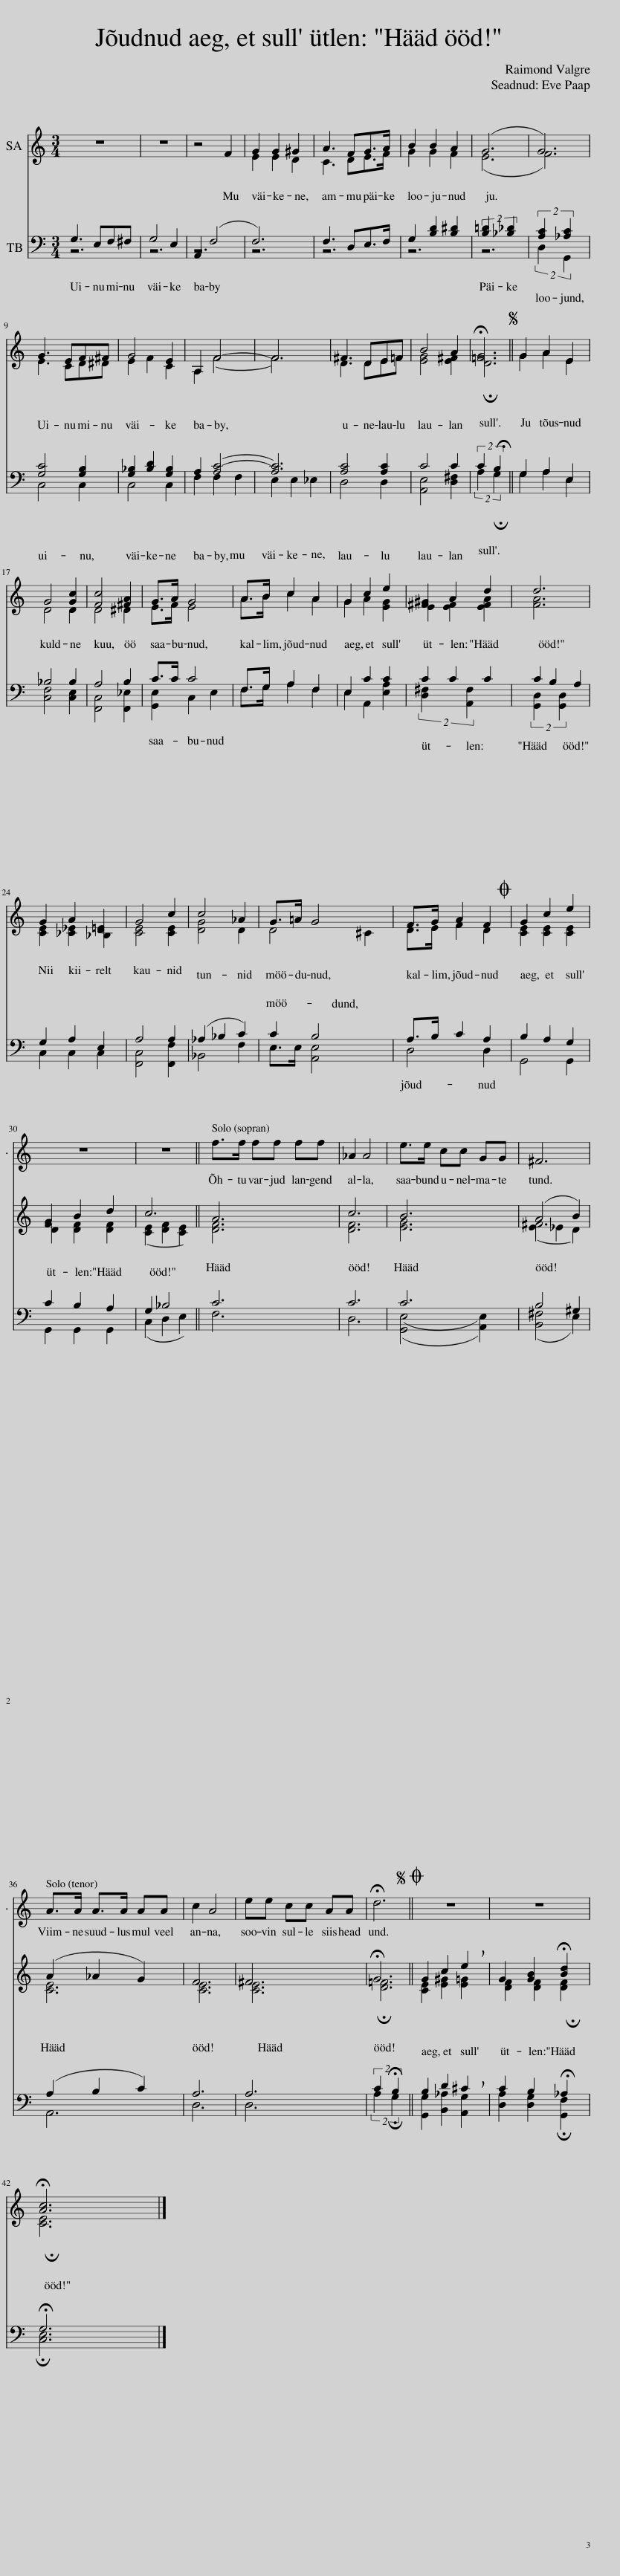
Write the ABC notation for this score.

X:1
%%score 1 ( 2 3 4 ) ( 5 6 )
L:1/8
M:3/4
I:linebreak $
K:C
V:1 treble
V:2 treble
V:3 treble
V:4 treble
V:5 bass
V:6 bass
V:1
 z6 | z6 | z6 | z6 | z6 | %5
 z6 | z6 | z6 |$ z6 | z6 | %10
 z6 | z6 | z6 | z6 | z6 || %15
S z6 |$ z6 | z6 | z6 | z6 | %20
 z6 | z6 | z6 |$ z6 | z6 | %25
 z6 | z6 | z6 |O z6 |$ z6 | %30
 z6 || f>f ff ff | _A2 A4 | e>e cc GG | ^F6 |$ %35
 A>A A>A AA | c2 A4 | ee cc AA | !fermata!d6 ||SSO z6 | %40
 z6 |$ z6 |] %42
V:2
 z6 | z6 | z4 F2 | G2 G2 ^G2 | A3 FG>A | %5
 B2 B2 A2 | (G6 | G6) |$ G3 EF^F | G4 E2 | %10
 A,2 F4 | F6 | ^F3 DE=F | B4 A2 | !fermata!G6 || %15
 G2 A2 E2 |$ G4 [Gc]2 | [Fc]4 [^FA]2 | G>A G4 | A>B c2 A2 | %20
 G2 c2 e2 | ^G2 A2 d2 | d6 |$ G2 A2 =E2 | G4 c2 | %25
 c4 _A2 | G>=A G4 | F>G A2 F2 | G2 c2 e2 |$ G2 B2 d2 | %30
 c6 || A6 | c6 | B6 | (A4 B2) |$ %35
 (A2 _A2 G2) | F6 | ^F6 | !fermata!G6 || G2 c2 !breath!e2 | %40
 G2 [GB]2 !fermata![Bd]2 |$ !fermata![Ac]6 |] %42
V:3
 x6 | x6 | x6 | E2 E2 D2 | C3 DE>F | %5
 G2 G2 F2 | (E6 | F6) |$ E3 CD^D | E2 F2 C2 | %10
 A,2 ((F4 | F6)) | D3 DEF | [EG]4 [E^F]2 | !fermata![D=F]6 || %15
 G2 A2 E2 |$ D4 D2 | D4 ^D2 | E>F E4 | A>B c2 A2 | %20
 G2 A2 [EG]2 | [E^F]2 [EF]2 [EFA]2 | [FA]6 |$ [CE]2 [_C_E]2 [_B,D]2 | [CE]4 [CE]2 | %25
 [DG]4 D2 | D4 ^C2 | D>E F2 D2 | [CE]2 [CE]2 [CE]2 |$ [DF]2 [DF]2 [DF]2 | %30
 ([CE]2 [DF]2) [CE]2 || [DF]6 | [DF]6 | [EG]6 | ^F6 |$ %35
 [CE]6 | [CE]6 | [CE]6 | !fermata![D=F]6 || [CE]2 [E^G]2 [E=G]2 | %40
 [DF]2 [DF]2 !fermata![DF]2 |$ !fermata![CE]6 |] %42
V:4
 x6 | x6 | x6 | x6 | x6 | %5
 x6 | x6 | x6 |$ x6 | x6 | %10
 x6 | x6 | x6 | x6 | x6 || %15
 x6 |$ x6 | x6 | x6 | x6 | %20
 x6 | x6 | x6 |$ x6 | x6 | %25
 x6 | x6 | x6 | x6 |$ x6 | %30
 x6 || x6 | x6 | x6 | (E2 _E2 D2) |$ %35
 x6 | x6 | x6 | x6 || x6 | %40
 x6 |$ x6 |] %42
V:5
 G,3 E,F,^F, | G,4 E,2 | A,,2 (F,4 | F,6) | F,3 D,E,>F, | %5
 G,2 [B,D]2 [B,^D]2 | (2:3:2[B,=D]2 [_B,_D]2 | (2:3:2[A,C]2 [_A,C]2 |$ [G,C]4 [G,B,]2 | [G,_B,]2 [B,D]2 [G,B,]2 | %10
 A,2 (([A,C]4 | [A,C]6)) | [A,C]4 [A,C]2 | C4 C2 | (2:3:2C2 !fermata!B,2 || %15
 G,2 A,2 E,2 |$ _B,4 B,2 | A,4 B,2 | C>C C4 | F,>G, A,2 F,2 | %20
 E,2 C2 C2 | C2 C2 C2 | C2 B,2 A,2 |$ G,2 A,2 E,2 | A,4 A,2 | %25
 (_A,2 _B,2 C2) | C2 B,4 | A,>B, C2 A,2 | B,2 A,2 G,2 |$ C2 B,2 A,2 | %30
 G,2 _B,4 || C6 | C6 | C6 | B,4 ^G,2 |$ %35
 (A,2 B,2 C2) | A,6 | A,6 | (2:3:2C2 !fermata!B,2 || B,2 D2 !breath!^C2 | %40
 C2 B,2 !fermata!_A,2 |$ !fermata!G,6 |] %42
V:6
 z6 | z6 | z6 | z6 | z6 | %5
 z6 | z6 | (2:3:2D,2 G,,2 |$ C,4 C,2 | C,4 C,2 | %10
 F,2 F,2 F,2 | E,2 E,2 _E,2 | D,4 D,2 | [A,,E,]4 [D,^F,]2 | (2:3:2A,2 !fermata!G,2 || %15
 G,2 A,2 E,2 |$ [C,F,]4 [C,E,]2 | [F,,C,]4 [F,,_E,]2 | [G,,E,]2 C,2 E,2 | F,>G, A,2 F,2 | %20
 E,2 A,,2 [E,A,]2 | (2:3:2[D,^F,]2 [A,,F,]2 | (2:3:2[G,,D,]2 [G,,D,]2 |$ C,2 C,2 C,2 | [F,,C,]4 [F,,F,]2 | %25
 _B,,4 F,2 | E,>E, [A,,E,]4 | D,4 D,2 | G,,4 G,,2 |$ G,,2 G,,2 G,,2 | %30
 (C,2 D,2) E,2 || F,6 | D,6 | (([G,,E,]4 [A,,E,]2)) | ([B,,^F,]4 E,2) |$ %35
 A,,6 | D,6 | D,6 | (2:3:2A,2 !fermata!G,2 || [G,,G,]2 [_B,,_A,]2 [A,,G,]2 | %40
 [D,A,]2 [D,G,]2 !fermata![G,,F,]2 |$ !fermata![C,E,]6 |] %42
